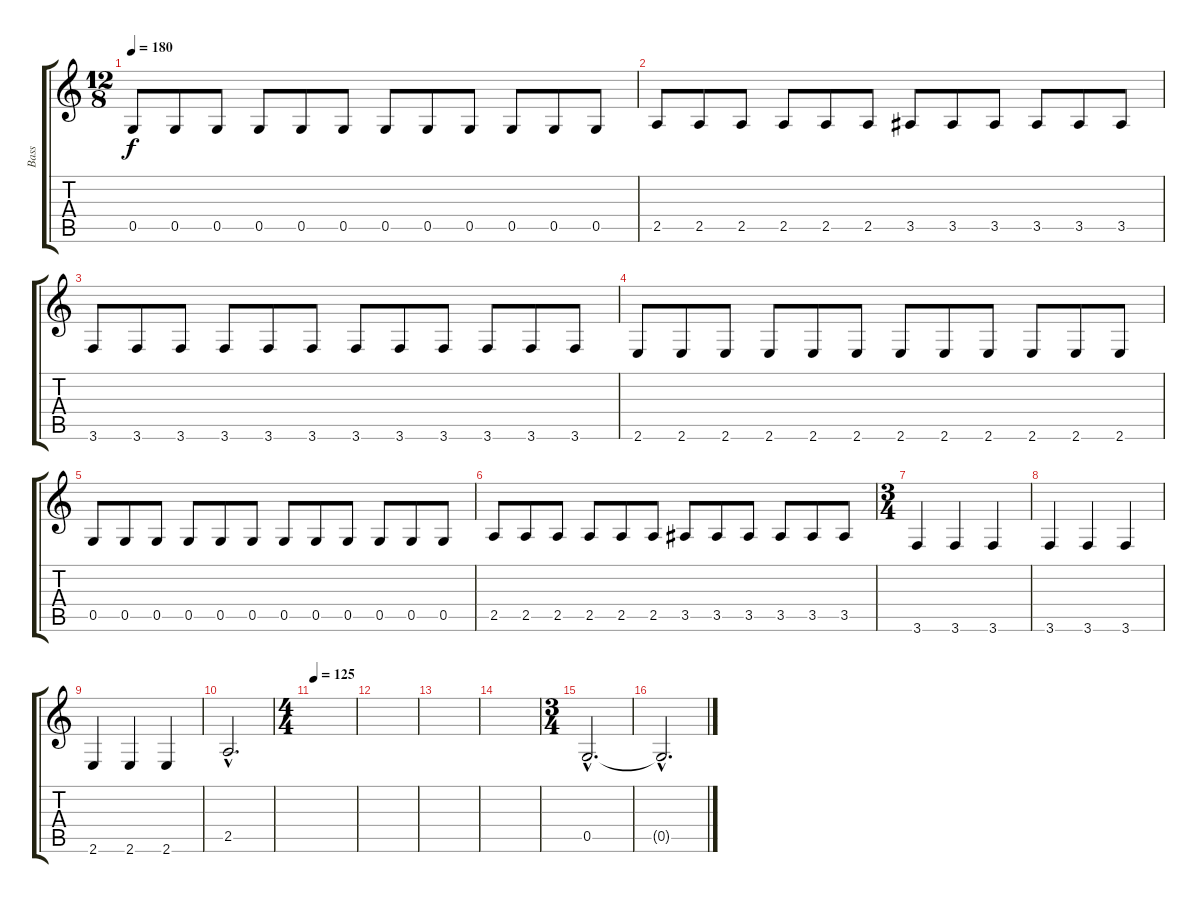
\track ("Bass" "Bass") {instrument electricbassfinger}
\staff {score tabs}
\tuning (D4 A3 F3 C3 G2 D2) {hide}
\ts (12 8)
\tempo 180
\clef g2
\ks c
0.5.8{dy f} 0.5.8 0.5.8 0.5.8 0.5.8 0.5.8 0.5.8 0.5.8 0.5.8 0.5.8 0.5.8 0.5.8 |
2.5.8 2.5.8 2.5.8 2.5.8 2.5.8 2.5.8 3.5.8 3.5.8 3.5.8 3.5.8 3.5.8 3.5.8 |
3.6.8 3.6.8 3.6.8 3.6.8 3.6.8 3.6.8 3.6.8 3.6.8 3.6.8 3.6.8 3.6.8 3.6.8 |
2.6.8 2.6.8 2.6.8 2.6.8 2.6.8 2.6.8 2.6.8 2.6.8 2.6.8 2.6.8 2.6.8 2.6.8 |
0.5.8 0.5.8 0.5.8 0.5.8 0.5.8 0.5.8 0.5.8 0.5.8 0.5.8 0.5.8 0.5.8 0.5.8 |
2.5.8 2.5.8 2.5.8 2.5.8 2.5.8 2.5.8 3.5.8 3.5.8 3.5.8 3.5.8 3.5.8 3.5.8 |
\ts (3 4)
3.6.4 3.6.4 3.6.4 |
3.6.4 3.6.4 3.6.4 |
2.6.4 2.6.4 2.6.4 |
2.5{hac}.2{d} |
\ts (4 4)
\tempo 137
\tempo 125
|
|
|
|
\ts (3 4)
0.5{hac}.2{d} |
0.5{hac t}.2{d}
